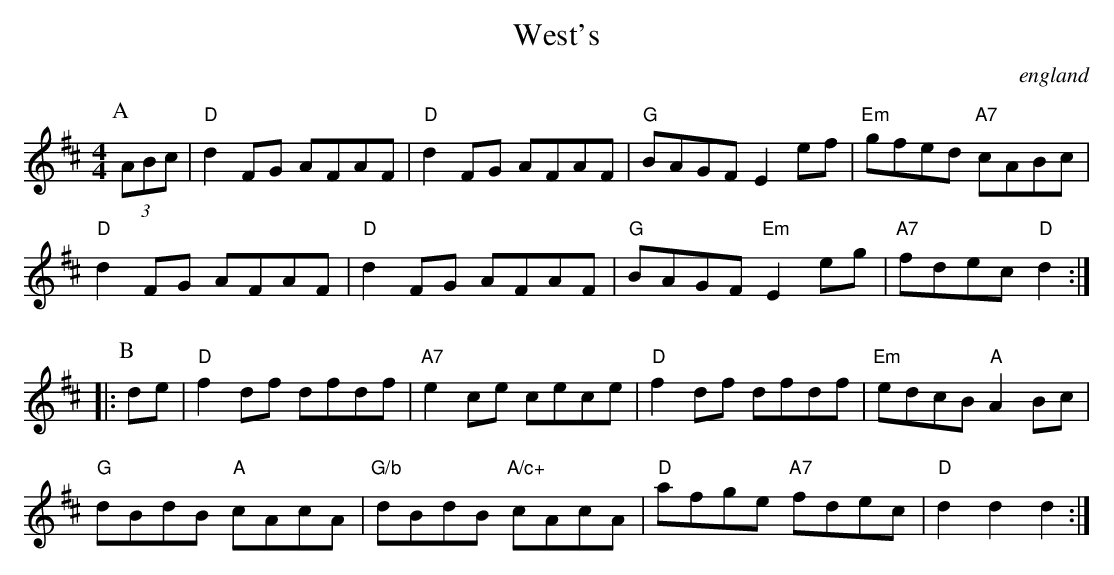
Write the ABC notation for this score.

X:1
T:West's
O:england
M:4/4
L:1/4
K:D
P:A
(3A/2B/2c/2|"D"dF/2G/2 A/2F/2A/2F/2|"D"dF/2G/2 A/2F/2A/2F/2|\
"G"B/2A/2G/2F/2 Ee/2f/2|"Em"g/2f/2e/2d/2 "A7"c/2A/2B/2c/2|
"D"dF/2G/2 A/2F/2A/2F/2|"D"dF/2G/2 A/2F/2A/2F/2|"G"B/2A/2G/2F/2 "Em"Ee/2g/2|\
"A7"f/2d/2e/2c/2 "D"d::
P:B
d/2e/2|"D"fd/2f/2 d/2f/2d/2f/2|"A7"ec/2e/2 c/2e/2c/2e/2|\
"D"fd/2f/2 d/2f/2d/2f/2|"Em"e/2d/2c/2B/2 "A"AB/2c/2|
"G"d/2B/2d/2B/2 "A"c/2A/2c/2A/2|"G/b"d/2B/2d/2B/2 "A/c+"c/2A/2c/2A/2|\
"D"a/2f/2g/2e/2 "A7"f/2d/2e/2c/2|"D"dd d:|
